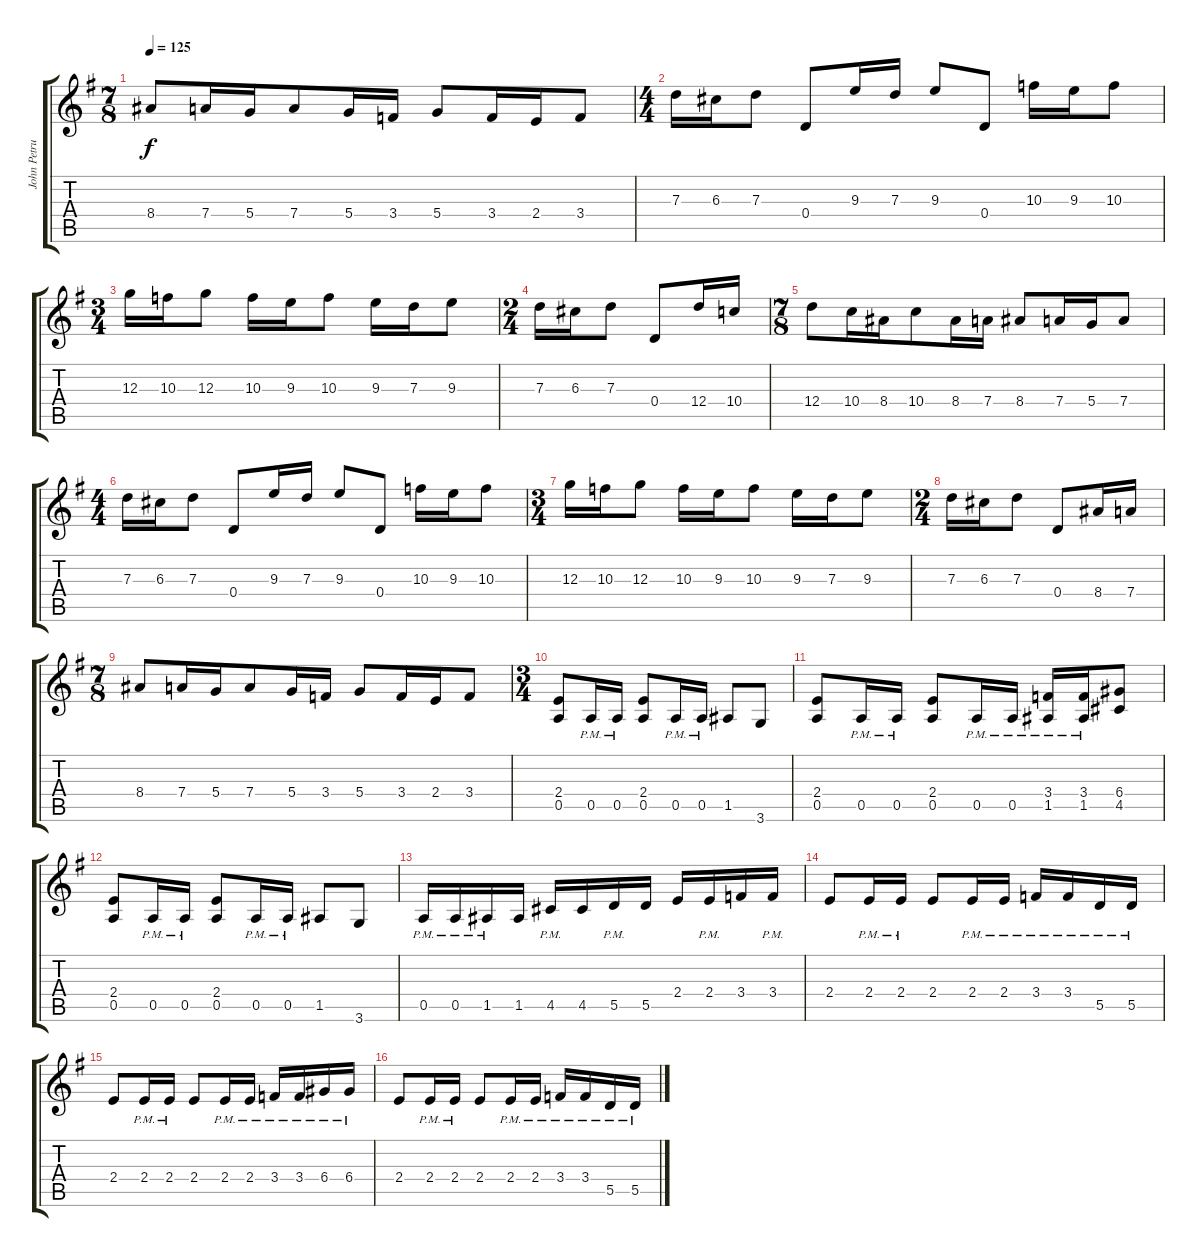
\track ("John Petrucci - Guitar 6 Strings" "John Petru") {instrument distortionguitar}
\staff {score tabs}
\tuning (E4 B3 G3 D3 A2 E2) {hide}
\ts (7 8)
\tempo 125
\clef g2
\ks g
8.4.8{dy f} 7.4.16 5.4.16 7.4.8 5.4.16 3.4.16 5.4.8 3.4.16 2.4.16 3.4.8 |
\ts (4 4)
7.3.16 6.3.16 7.3.8 0.4.8 9.3.16 7.3.16 9.3.8 0.4.8 10.3.16 9.3.16 10.3.8 |
\ts (3 4)
12.3.16 10.3.16 12.3.8 10.3.16 9.3.16 10.3.8 9.3.16 7.3.16 9.3.8 |
\ts (2 4)
7.3.16 6.3.16 7.3.8 0.4.8 12.4.16 10.4.16 |
\ts (7 8)
12.4.8 10.4.16 8.4.16 10.4.8 8.4.16 7.4.16 8.4.8 7.4.16 5.4.16 7.4.8 |
\ts (4 4)
7.3.16 6.3.16 7.3.8 0.4.8 9.3.16 7.3.16 9.3.8 0.4.8 10.3.16 9.3.16 10.3.8 |
\ts (3 4)
12.3.16 10.3.16 12.3.8 10.3.16 9.3.16 10.3.8 9.3.16 7.3.16 9.3.8 |
\ts (2 4)
7.3.16 6.3.16 7.3.8 0.4.8 8.4.16 7.4.16 |
\ts (7 8)
8.4.8 7.4.16 5.4.16 7.4.8 5.4.16 3.4.16 5.4.8 3.4.16 2.4.16 3.4.8 |
\ts (3 4)
(2.4 0.5).8 0.5{pm}.16 0.5{pm}.16 (2.4 0.5).8 0.5{pm}.16 0.5{pm}.16 1.5.8 3.6.8 |
(2.4 0.5).8 0.5{pm}.16 0.5{pm}.16 (2.4 0.5).8 0.5{pm}.16 0.5{pm}.16 (3.4 1.5{pm}).16 (3.4 1.5{pm}).16 (6.4 4.5).8 |
(2.4 0.5).8 0.5{pm}.16 0.5{pm}.16 (2.4 0.5).8 0.5{pm}.16 0.5{pm}.16 1.5.8 3.6.8 |
0.5{pm}.16 0.5{pm}.16 1.5{pm}.16 1.5.16 4.5{pm}.16 4.5.16 5.5{pm}.16 5.5.16 2.4.16 2.4{pm}.16 3.4.16 3.4{pm}.16 |
2.4.8 2.4{pm}.16 2.4{pm}.16 2.4.8 2.4{pm}.16 2.4{pm}.16 3.4{pm}.16 3.4{pm}.16 5.5{pm}.16 5.5{pm}.16 |
2.4.8 2.4{pm}.16 2.4{pm}.16 2.4.8 2.4{pm}.16 2.4{pm}.16 3.4{pm}.16 3.4{pm}.16 6.4{pm}.16 6.4{pm}.16 |
2.4.8 2.4{pm}.16 2.4{pm}.16 2.4.8 2.4{pm}.16 2.4{pm}.16 3.4{pm}.16 3.4{pm}.16 5.5{pm}.16 5.5{pm}.16
